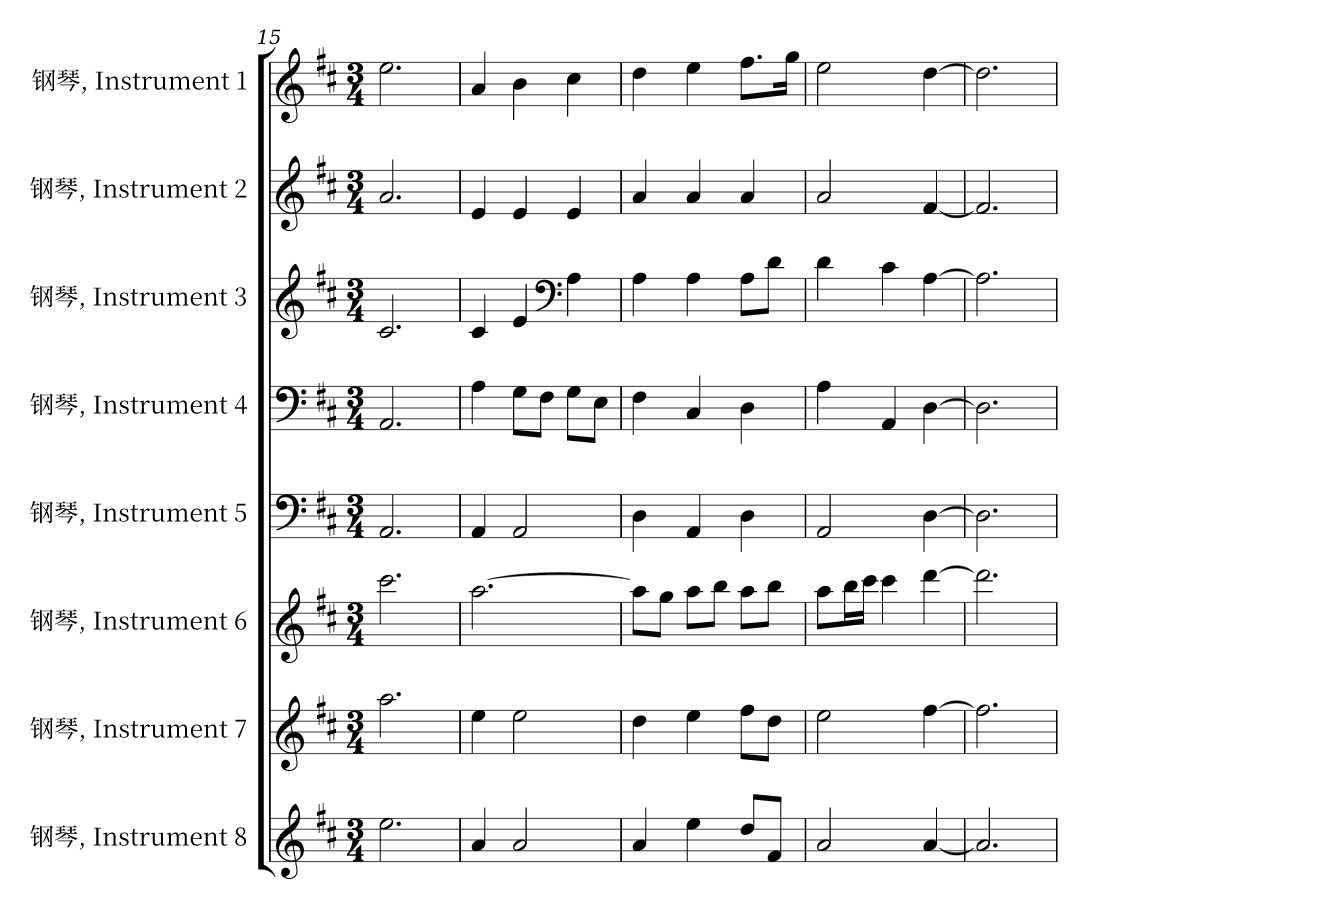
**kern	**kern	**kern	**kern	**kern	**kern	**kern	**kern
*part8	*part7	*part6	*part5	*part4	*part3	*part2	*part1
*staff8	*staff7	*staff6	*staff5	*staff4	*staff3	*staff2	*staff1
*I"钢琴, Instrument 8	*I"钢琴, Instrument 7	*I"钢琴, Instrument 6	*I"钢琴, Instrument 5	*I"钢琴, Instrument 4	*I"钢琴, Instrument 3	*I"钢琴, Instrument 2	*I"钢琴, Instrument 1
*clefG2	*clefG2	*clefG2	*clefF4	*clefF4	*clefG2	*clefG2	*clefG2
*k[f#c#]	*k[f#c#]	*k[f#c#]	*k[f#c#]	*k[f#c#]	*k[f#c#]	*k[f#c#]	*k[f#c#]
*M3/4	*M3/4	*M3/4	*M3/4	*M3/4	*M3/4	*M3/4	*M3/4
=15	=15	=15	=15	=15	=15	=15	=15
2.ee\	2.aa\	2.ccc#\	2.AA/	2.AA/	2.c#/	2.a/	2.ee\
=16	=16	=16	=16	=16	=16	=16	=16
4a/	4ee\	[2.aa\	4AA/	4A\	4c#/	4e/	4a/
2a/	2ee\	.	2AA/	8G\L	4e/	4e/	4b\
.	.	.	.	8F#\J	.	.	.
*	*	*	*	*	*clefF4	*	*
.	.	.	.	8G\L	4A\	4e/	4cc#\
.	.	.	.	8E\J	.	.	.
=17	=17	=17	=17	=17	=17	=17	=17
4a/	4dd\	8aa\L]	4D\	4F#\	4A\	4a/	4dd\
.	.	8gg\J	.	.	.	.	.
4ee\	4ee\	8aa\L	4AA/	4C#/	4A\	4a/	4ee\
.	.	8bb\J	.	.	.	.	.
8dd/L	8ff#\L	8aa\L	4D\	4D\	8A\L	4a/	8.ff#\L
8f#/J	8dd\J	8bb\J	.	.	8d\J	.	.
.	.	.	.	.	.	.	16gg\Jk
=18	=18	=18	=18	=18	=18	=18	=18
2a/	2ee\	8aa\L	2AA/	4A\	4d\	2a/	2ee\
.	.	16bb\L	.	.	.	.	.
.	.	16ccc#\JJ	.	.	.	.	.
.	.	4ccc#\	.	4AA/	4c#\	.	.
[4a/	[4ff#\	[4ddd\	[4D\	[4D\	[4A\	[4f#/	[4dd\
=19	=19	=19	=19	=19	=19	=19	=19
2.a/]	2.ff#\]	2.ddd\]	2.D\]	2.D\]	2.A\]	2.f#/]	2.dd\]
=	=	=	=	=	=	=	=
*-	*-	*-	*-	*-	*-	*-	*-
